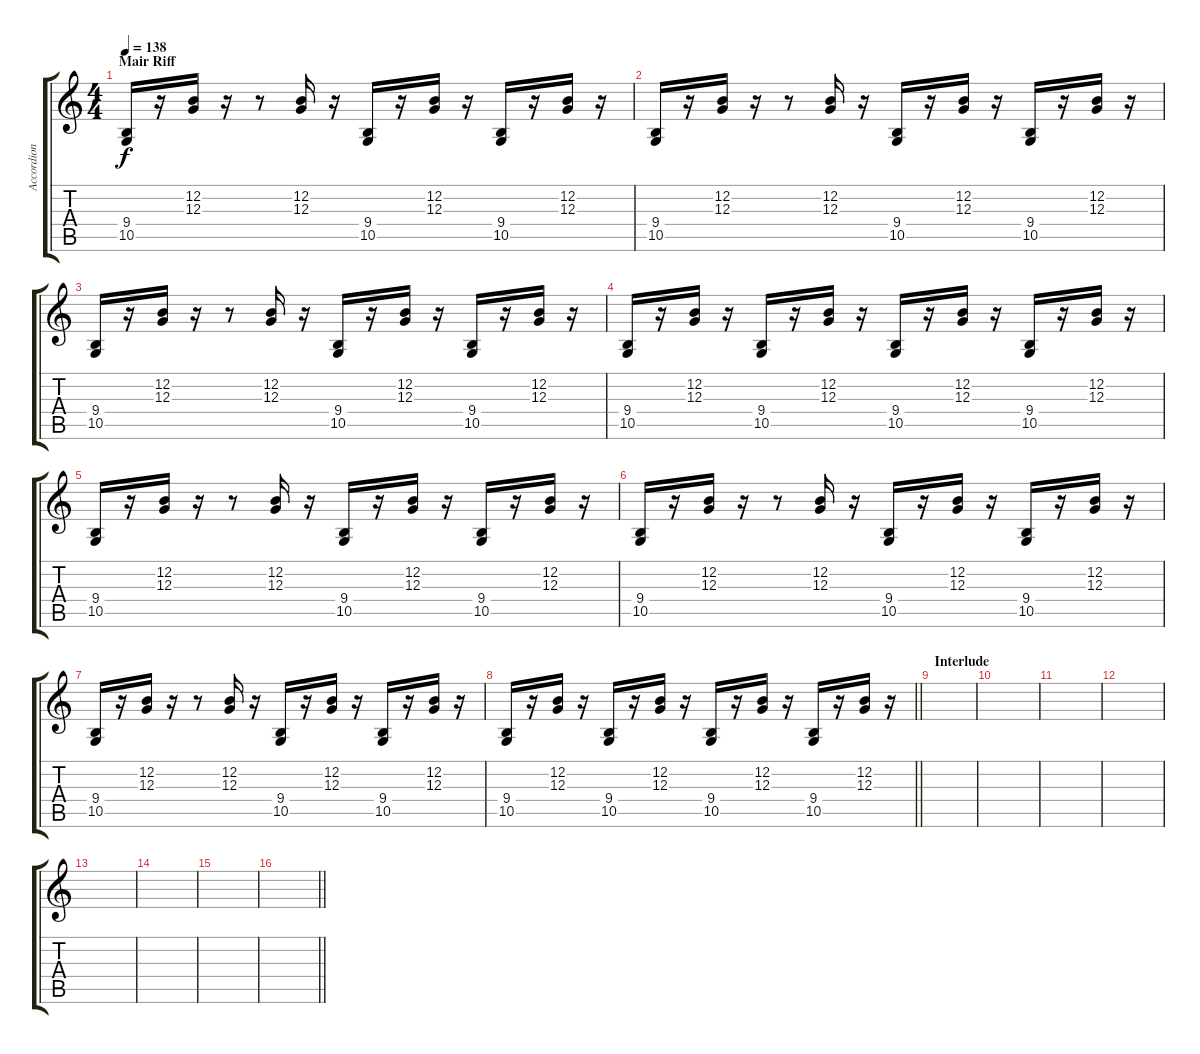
\track ("Accordion" "Accordion") {instrument accordion}
\staff {score tabs}
\tuning (E4 B3 G3 D3 A2 E2) {hide}
\ts (4 4)
\section ("" "Mair Riff")
\tempo 138
\clef g2
\ks c
(9.4 10.5).16{dy f} r.16 (12.2 12.3).16 r.16 r.8 (12.2 12.3).16 r.16 (9.4 10.5).16 r.16 (12.2 12.3).16 r.16 (9.4 10.5).16 r.16 (12.2 12.3).16 r.16 |
(9.4 10.5).16 r.16 (12.2 12.3).16 r.16 r.8 (12.2 12.3).16 r.16 (9.4 10.5).16 r.16 (12.2 12.3).16 r.16 (9.4 10.5).16 r.16 (12.2 12.3).16 r.16 |
(9.4 10.5).16 r.16 (12.2 12.3).16 r.16 r.8 (12.2 12.3).16 r.16 (9.4 10.5).16 r.16 (12.2 12.3).16 r.16 (9.4 10.5).16 r.16 (12.2 12.3).16 r.16 |
(9.4 10.5).16 r.16 (12.2 12.3).16 r.16 (9.4 10.5).16 r.16 (12.2 12.3).16 r.16 (9.4 10.5).16 r.16 (12.2 12.3).16 r.16 (9.4 10.5).16 r.16 (12.2 12.3).16 r.16 |
(9.4 10.5).16 r.16 (12.2 12.3).16 r.16 r.8 (12.2 12.3).16 r.16 (9.4 10.5).16 r.16 (12.2 12.3).16 r.16 (9.4 10.5).16 r.16 (12.2 12.3).16 r.16 |
(9.4 10.5).16 r.16 (12.2 12.3).16 r.16 r.8 (12.2 12.3).16 r.16 (9.4 10.5).16 r.16 (12.2 12.3).16 r.16 (9.4 10.5).16 r.16 (12.2 12.3).16 r.16 |
(9.4 10.5).16 r.16 (12.2 12.3).16 r.16 r.8 (12.2 12.3).16 r.16 (9.4 10.5).16 r.16 (12.2 12.3).16 r.16 (9.4 10.5).16 r.16 (12.2 12.3).16 r.16 |
\barLineRight lightlight
(9.4 10.5).16 r.16 (12.2 12.3).16 r.16 (9.4 10.5).16 r.16 (12.2 12.3).16 r.16 (9.4 10.5).16 r.16 (12.2 12.3).16 r.16 (9.4 10.5).16 r.16 (12.2 12.3).16 r.16 |
\section ("" "Interlude")
|
|
|
|
|
|
|
\barLineRight lightlight
